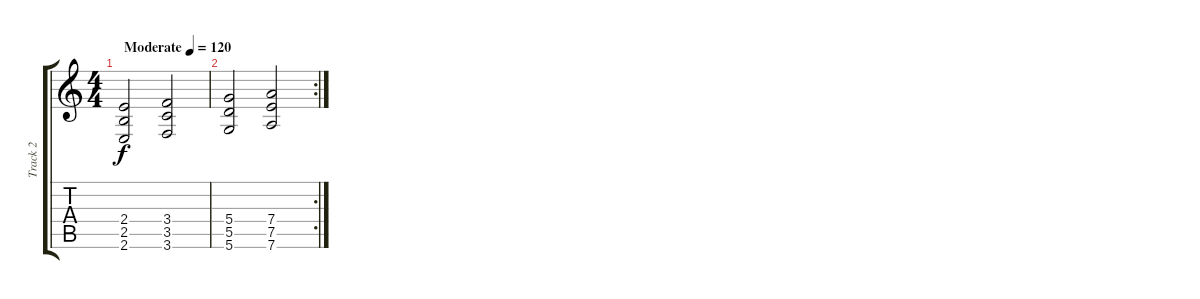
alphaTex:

\track ("Track 2" "Track 2") {instrument overdrivenguitar}
\staff {score tabs}
\tuning (E4 B3 G3 D3 A2 D2) {hide}
\ts (4 4)
\tempo (120 "Moderate")
\clef g2
\ks c
(2.4 2.5 2.6).2{dy f instrument overdrivenguitar} (3.4 3.5 3.6).2 |
\rc 2
(5.4 5.5 5.6).2 (7.4 7.5 7.6).2
